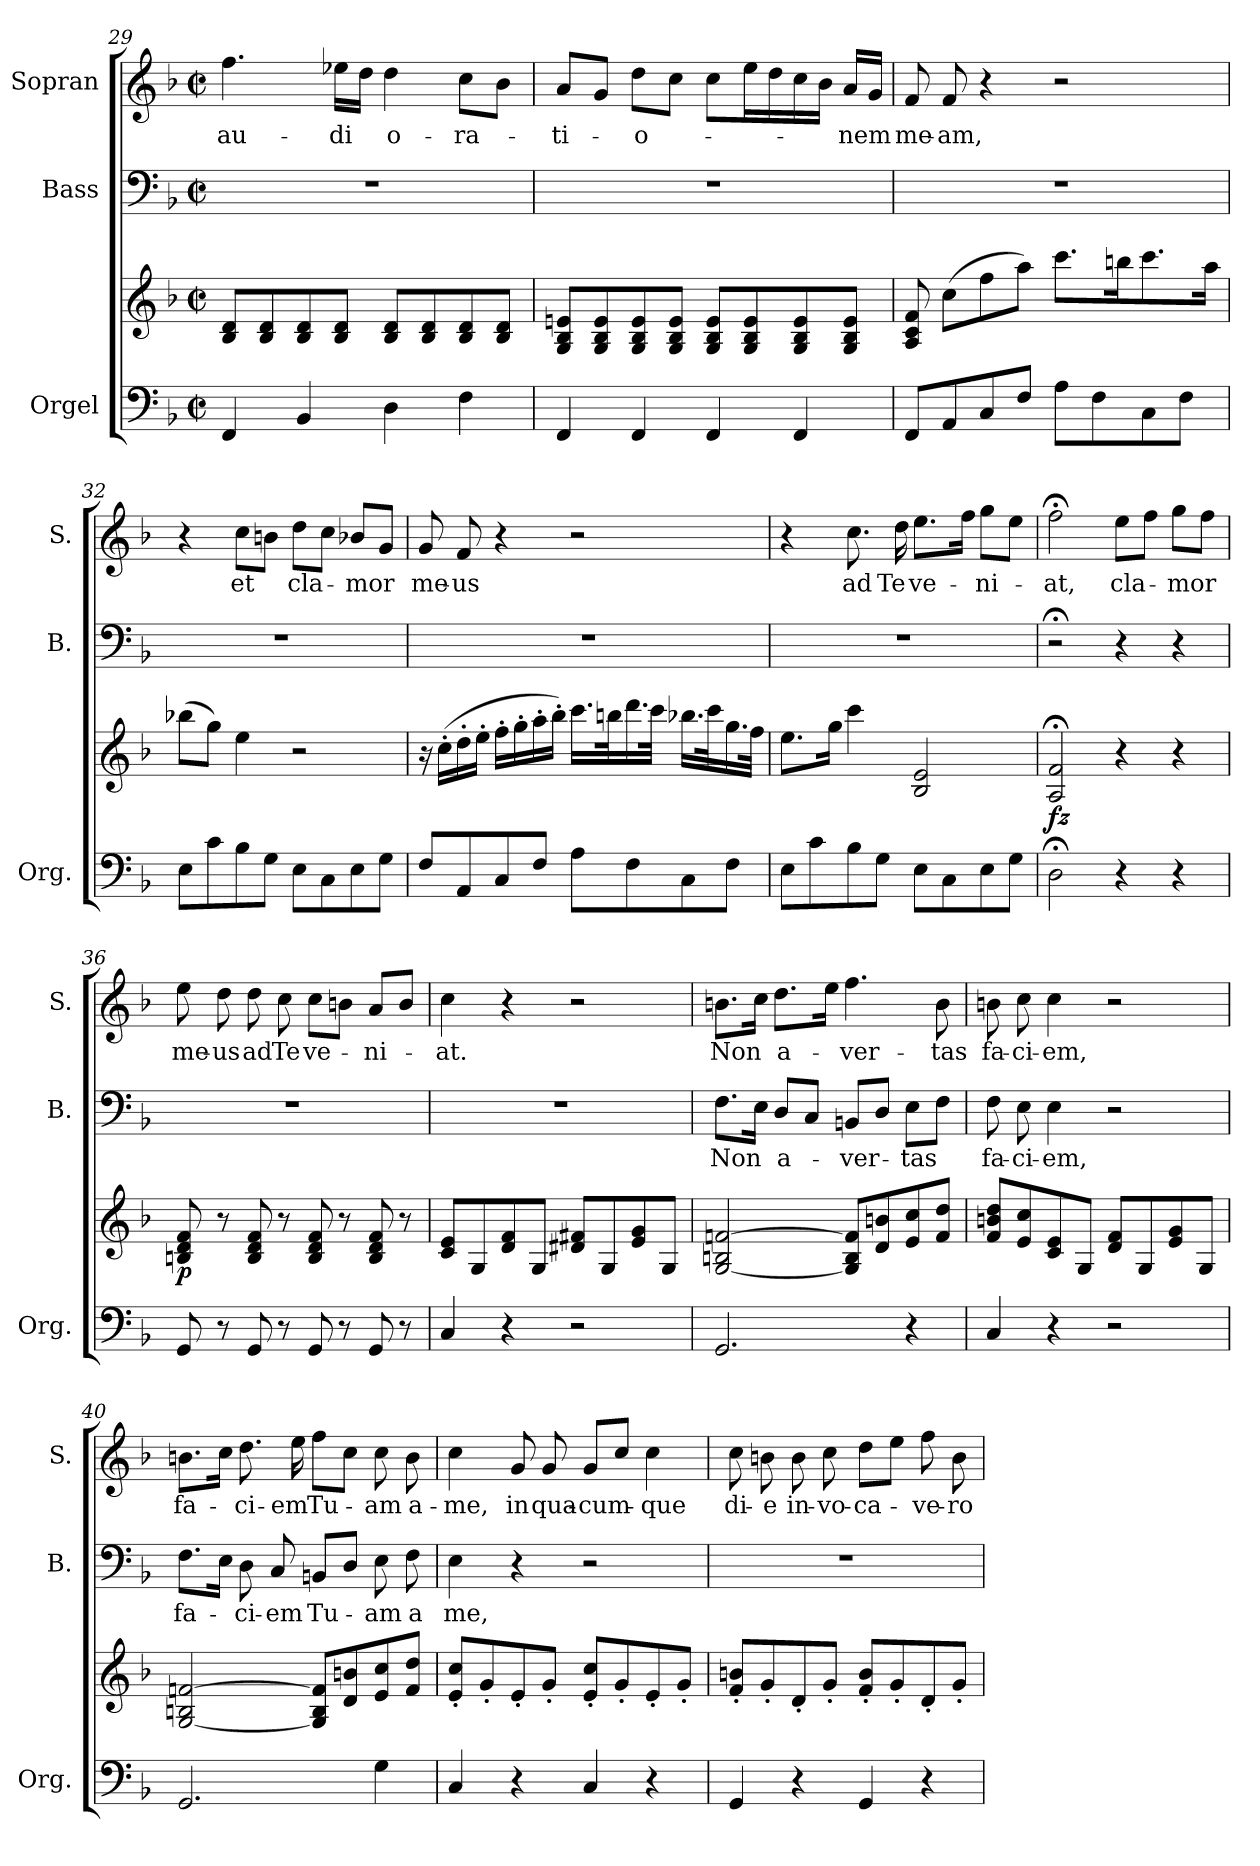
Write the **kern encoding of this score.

**kern	**kern	**dynam	**kern	**text	**kern	**text
*part3	*part3	*part3	*part2	*part2	*part1	*part1
*staff4	*staff3	*staff3/4	*staff2	*staff2	*staff1	*staff1
*I"Orgel	*	*	*I"Bass	*	*I"Sopran	*
*I'Org.	*	*	*I'B.	*	*I'S.	*
*clefF4	*clefG2	*	*clefF4	*	*clefG2	*
*k[b-]	*k[b-]	*	*k[b-]	*	*k[b-]	*
*F:	*F:	*	*F:	*	*F:	*
*M2/2	*M2/2	*	*M2/2	*	*M2/2	*
*met(c|)	*met(c|)	*	*met(c|)	*	*met(c|)	*
=29	=29	=29	=29	=29	=29	=29
!	!	!	!	!	!	!LO:LY:b
4FF/	8B-/ 8d/L	.	1r	.	4.ff\	-au-
.	8B-/ 8d/	.	.	.	.	.
4BB-/	8B-/ 8d/	.	.	.	.	.
!	!	!	!	!	!	!LO:LY:b
.	8B-/ 8d/J	.	.	.	16ee-X\LL	-di
.	.	.	.	.	16dd\JJ	.
!	!	!	!	!	!	!LO:LY:b
4D\	8B-/ 8d/L	.	.	.	4dd\	o-
.	8B-/ 8d/	.	.	.	.	.
!	!	!	!	!	!	!LO:LY:b
4F\	8B-/ 8d/	.	.	.	8cc\L	-ra-
.	8B-/ 8d/J	.	.	.	8b-\J	.
=30	=30	=30	=30	=30	=30	=30
!	!	!	!	!	!	!LO:LY:b
4FF/	8G/ 8B-/ 8en/L	.	1r	.	8a/L	-ti-
.	8G/ 8B-/ 8e/	.	.	.	8g/J	.
!	!	!	!	!	!	!LO:LY:b
4FF/	8G/ 8B-/ 8e/	.	.	.	8dd\L	-o-
.	8G/ 8B-/ 8e/J	.	.	.	8cc\J	.
4FF/	8G/ 8B-/ 8e/L	.	.	.	8cc\L	.
.	8G/ 8B-/ 8e/	.	.	.	16ee\L	.
.	.	.	.	.	16dd\	.
4FF/	8G/ 8B-/ 8e/	.	.	.	16cc\	.
.	.	.	.	.	16b-\JJ	.
!	!	!	!	!	!	!LO:LY:b
.	8G/ 8B-/ 8e/J	.	.	.	16a/LL	-nem
.	.	.	.	.	16g/JJ	.
=31	=31	=31	=31	=31	=31	=31
!	!	!	!	!	!	!LO:LY:b
8FF/L	8A/ 8c/ 8f/	.	1r	.	8f/	me-
!	!	!	!	!	!	!LO:LY:b
8AA/	(>8cc\L	.	.	.	8f/	-am,
8C/	8ff\	.	.	.	4r	.
8F/J	8aa\J)	.	.	.	.	.
8A\L	8.ccc\L	.	.	.	2r	.
8F\	.	.	.	.	.	.
.	16bbn\k	.	.	.	.	.
8C\	8.ccc\	.	.	.	.	.
8F\J	.	.	.	.	.	.
.	16aa\Jk	.	.	.	.	.
!!LO:LB:g=z
=32	=32	=32	=32	=32	=32	=32
8E\L	(>8bb-X\L	.	1r	.	4r	.
8c\	8gg\J)	.	.	.	.	.
!	!	!	!	!	!	!LO:LY:b
8B-\	4ee\	.	.	.	8cc\L	et
8G\J	.	.	.	.	8bn\J	.
!	!	!	!	!	!	!LO:LY:b
8E\L	2r	.	.	.	8dd\L	cla-
8C\	.	.	.	.	8cc\J	.
!	!	!	!	!	!	!LO:LY:b
8E\	.	.	.	.	8b-X/L	-mor
8G\J	.	.	.	.	8g/J	.
=33	=33	=33	=33	=33	=33	=33
!	!	!	!	!	!	!LO:LY:b
8F/L	16r	.	1r	.	8g/	me-
.	(>16cc'>\LL	.	.	.	.	.
!	!	!	!	!	!	!LO:LY:b
8AA/	16dd'>\	.	.	.	8f/	-us
.	16ee'>\JJ	.	.	.	.	.
8C/	16ff'>\LL	.	.	.	4r	.
.	16gg'>\	.	.	.	.	.
8F/J	16aa'>\	.	.	.	.	.
.	16bb-'>\JJ)	.	.	.	.	.
8A\L	16.ccc\LL	.	.	.	2r	.
.	32bbn\k	.	.	.	.	.
8F\	16.ddd\	.	.	.	.	.
.	32ccc\JJk	.	.	.	.	.
8C\	16.bb-X\LL	.	.	.	.	.
.	32ccc\k	.	.	.	.	.
8F\J	16.gg\	.	.	.	.	.
.	32ff\JJk	.	.	.	.	.
=34	=34	=34	=34	=34	=34	=34
8E\L	8.ee\L	.	1r	.	4r	.
8c\	.	.	.	.	.	.
.	16gg\Jk	.	.	.	.	.
!	!	!	!	!	!	!LO:LY:b
8B-\	4ccc\	.	.	.	8.cc\	ad
8G\J	.	.	.	.	.	.
!	!	!	!	!	!	!LO:LY:b
.	.	.	.	.	16dd\	Te
!	!	!	!	!	!	!LO:LY:b
8E\L	2B-/ 2e/	.	.	.	8.ee\L	ve-
8C\	.	.	.	.	.	.
.	.	.	.	.	16ff\Jk	.
!	!	!	!	!	!	!LO:LY:b
8E\	.	.	.	.	8gg\L	-ni-
8G\J	.	.	.	.	8ee\J	.
=35	=35	=35	=35	=35	=35	=35
!	!	!LO:DY:b	!	!	!	!LO:LY:b
2D;<\	2A/;< 2f/;<	fz	2r;<	.	2ff;<\	-at,
!	!	!	!	!	!	!LO:LY:b
4r	4r	.	4r	.	8ee\L	cla-
.	.	.	.	.	8ff\J	.
!	!	!	!	!	!	!LO:LY:b
4r	4r	.	4r	.	8gg\L	-mor
.	.	.	.	.	8ff\J	.
!!LO:LB:g=z
=36	=36	=36	=36	=36	=36	=36
!	!	!LO:DY:b	!	!	!	!LO:LY:b
8GG/	8Bn/ 8d/ 8f/	p	1r	.	8ee\	me-
!	!	!	!	!	!	!LO:LY:b
8r	8r	.	.	.	8dd\	-us
!	!	!	!	!	!	!LO:LY:b
8GG/	8B/ 8d/ 8f/	.	.	.	8dd\	ad
!	!	!	!	!	!	!LO:LY:b
8r	8r	.	.	.	8cc\	Te
!	!	!	!	!	!	!LO:LY:b
8GG/	8B/ 8d/ 8f/	.	.	.	8cc\L	ve-
8r	8r	.	.	.	8bn\J	.
!	!	!	!	!	!	!LO:LY:b
8GG/	8B/ 8d/ 8f/	.	.	.	8a/L	-ni-
8r	8r	.	.	.	8b/J	.
=37	=37	=37	=37	=37	=37	=37
!	!	!	!	!	!	!LO:LY:b
4C/	8c/ 8e/L	.	1r	.	4cc\	-at.
.	8G/	.	.	.	.	.
4r	8d/ 8f/	.	.	.	4r	.
.	8G/J	.	.	.	.	.
2r	8d#X/ 8f#X/L	.	.	.	2r	.
.	8G/	.	.	.	.	.
.	8e/ 8g/	.	.	.	.	.
.	8G/J	.	.	.	.	.
=38	=38	=38	=38	=38	=38	=38
!	!	!	!	!LO:LY:b	!	!LO:LY:b
2.GG/	[2G/ 2Bn/ [2fn/	.	8.F\L	Non	8.bn\L	Non
.	.	.	16E\Jk	.	16cc\Jk	.
!	!	!	!	!LO:LY:b	!	!LO:LY:b
.	.	.	8D/L	a-	8.dd\L	a-
.	.	.	8C/J	.	.	.
.	.	.	.	.	16ee\Jk	.
!	!	!	!	!LO:LY:b	!	!LO:LY:b
.	8G/] 8B/ 8f/]L	.	8BBn/L	-ver-	4.ff\	-ver-
.	8d/ 8bn/	.	8D/J	.	.	.
!	!	!	!	!LO:LY:b	!	!
4r	8e/ 8cc/	.	8E\L	-tas	.	.
!	!	!	!	!	!	!LO:LY:b
.	8f/ 8dd/J	.	8F\J	.	8b\	-tas
=39	=39	=39	=39	=39	=39	=39
!	!	!	!	!LO:LY:b	!	!LO:LY:b
4C/	8f/ 8bn/ 8dd/L	.	8F\	fa-	8bn\	fa-
!	!	!	!	!LO:LY:b	!	!LO:LY:b
.	8e/ 8cc/	.	8E\	-ci-	8cc\	-ci-
!	!	!	!	!LO:LY:b	!	!LO:LY:b
4r	8c/ 8e/	.	4E\	-em,	4cc\	-em,
.	8G/J	.	.	.	.	.
2r	8d/ 8f/L	.	2r	.	2r	.
.	8G/	.	.	.	.	.
.	8e/ 8g/	.	.	.	.	.
.	8G/J	.	.	.	.	.
=40	=40	=40	=40	=40	=40	=40
!	!	!	!	!LO:LY:b	!	!LO:LY:b
2.GG/	[2G/ 2Bn/ [2fn/	.	8.F\L	fa-	8.bn\L	fa-
.	.	.	16E\Jk	.	16cc\Jk	.
!	!	!	!	!LO:LY:b	!	!LO:LY:b
.	.	.	8D\	-ci-	8.dd\	-ci-
!	!	!	!	!LO:LY:b	!	!
.	.	.	8C/	-em	.	.
!	!	!	!	!	!	!LO:LY:b
.	.	.	.	.	16ee\	-em
!	!	!	!	!LO:LY:b	!	!LO:LY:b
.	8G/] 8B/ 8f/]L	.	8BBn/L	Tu-	8ff\L	Tu-
.	8d/ 8bn/	.	8D/J	.	8cc\J	.
!	!	!	!	!LO:LY:b	!	!LO:LY:b
4G\	8e/ 8cc/	.	8E\	-am	8cc\	-am
!	!	!	!	!LO:LY:b	!	!LO:LY:b
.	8f/ 8dd/J	.	8F\	a	8b\	a-
!!LO:PB:g=z
=41	=41	=41	=41	=41	=41	=41
!	!	!	!	!LO:LY:b	!	!LO:LY:b
4C/	8e/'< 8cc/'<L	.	4E\	me,	4cc\	-me,
.	8g'</	.	.	.	.	.
!	!	!	!	!	!	!LO:LY:b
4r	8e'</	.	4r	.	8g/	in
!	!	!	!	!	!	!LO:LY:b
.	8g'</J	.	.	.	8g/	qua-
!	!	!	!	!	!	!LO:LY:b
4C/	8e/'< 8cc/'<L	.	2r	.	8g/L	-cum-
.	8g'</	.	.	.	8cc/J	.
!	!	!	!	!	!	!LO:LY:b
4r	8e'</	.	.	.	4cc\	-que
.	8g'</J	.	.	.	.	.
=42	=42	=42	=42	=42	=42	=42
!	!	!	!	!	!	!LO:LY:b
4GG/	8f/'< 8bn/'<L	.	1r	.	8cc\	di-
!	!	!	!	!	!	!LO:LY:b
.	8g'</	.	.	.	8bn\	-e
!	!	!	!	!	!	!LO:LY:b
4r	8d'</	.	.	.	8b\	in-
!	!	!	!	!	!	!LO:LY:b
.	8g'</J	.	.	.	8cc\	-vo-
!	!	!	!	!	!	!LO:LY:b
4GG/	8f/'< 8b/'<L	.	.	.	8dd\L	-ca-
.	8g'</	.	.	.	8ee\J	.
!	!	!	!	!	!	!LO:LY:b
4r	8d'</	.	.	.	8ff\	-ve-
!	!	!	!	!	!	!LO:LY:b
.	8g'</J	.	.	.	8b\	-ro
=	=	=	=	=	=	=
*-	*-	*-	*-	*-	*-	*-
